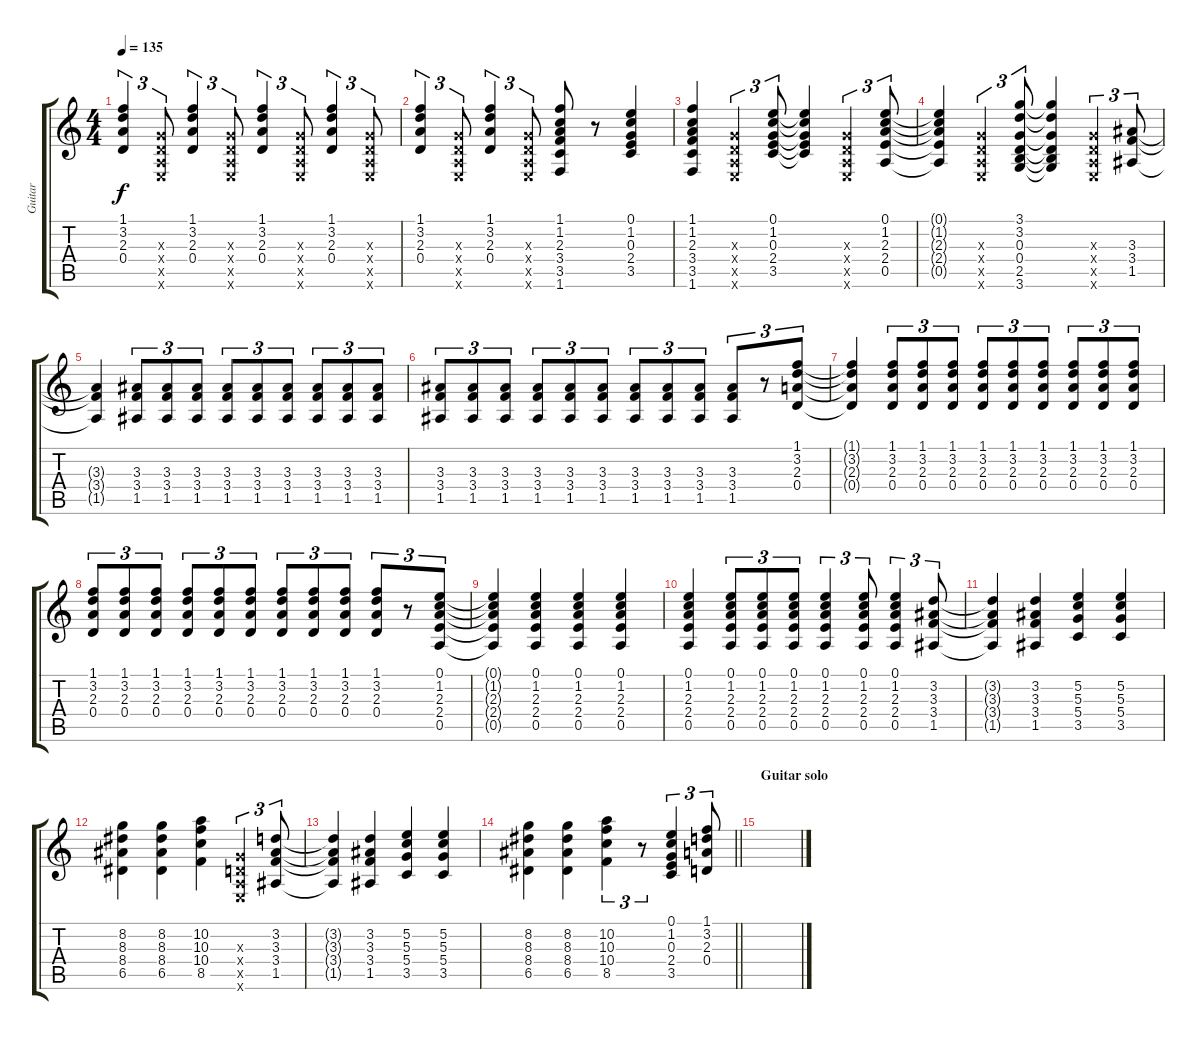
\track ("Guitar" "Guitar") {instrument acousticguitarsteel}
\staff {score tabs}
\tuning (E4 B3 G3 D3 A2 E2) {hide}
\ts (4 4)
\tempo 135
\clef g2
\ks c
(1.1 3.2 2.3 0.4).4{tu (3 2) dy f} (0.3{x} 0.4{x} 0.5{x} 0.6{x}).8{tu (3 2)} (1.1 3.2 2.3 0.4).4{tu (3 2)} (0.3{x} 0.4{x} 0.5{x} 0.6{x}).8{tu (3 2)} (1.1 3.2 2.3 0.4).4{tu (3 2)} (0.3{x} 0.4{x} 0.5{x} 0.6{x}).8{tu (3 2)} (1.1 3.2 2.3 0.4).4{tu (3 2)} (0.3{x} 0.4{x} 0.5{x} 0.6{x}).8{tu (3 2)} |
(1.1 3.2 2.3 0.4).4{tu (3 2)} (0.3{x} 0.4{x} 0.5{x} 0.6{x}).8{tu (3 2)} (1.1 3.2 2.3 0.4).4{tu (3 2)} (0.3{x} 0.4{x} 0.5{x} 0.6{x}).8{tu (3 2)} (1.1 1.2 2.3 3.4 3.5 1.6).8 r.8 (0.1 1.2 0.3 2.4 3.5).4 |
(1.1 1.2 2.3 3.4 3.5 1.6).4 (0.3{x} 0.4{x} 0.5{x} 0.6{x}).4{tu (3 2)} (0.1 1.2 0.3 2.4 3.5).8{tu (3 2)} (0.1{t} 1.2{t} 0.3{t} 2.4{t} 3.5{t}).4 (0.3{x} 0.4{x} 0.5{x} 0.6{x}).4{tu (3 2)} (0.1 1.2 2.3 2.4 0.5).8{tu (3 2)} |
(0.1{t} 1.2{t} 2.3{t} 2.4{t} 0.5{t}).4 (0.3{x} 0.4{x} 0.5{x} 0.6{x}).4{tu (3 2)} (3.1 3.2 0.3 0.4 2.5 3.6).8{tu (3 2)} (3.1{t} 3.2{t} 0.3{t} 0.4{t} 2.5{t} 3.6{t}).4 (0.3{x} 0.4{x} 0.5{x} 0.6{x}).4{tu (3 2)} (3.3 3.4 1.5).8{tu (3 2)} |
(3.3{t} 3.4{t} 1.5{t}).4 (3.3 3.4 1.5).8{tu (3 2) volume 8} (3.3 3.4 1.5).8{tu (3 2) volume 16} (3.3 3.4 1.5).8{tu (3 2)} (3.3 3.4 1.5).8{tu (3 2)} (3.3 3.4 1.5).8{tu (3 2)} (3.3 3.4 1.5).8{tu (3 2)} (3.3 3.4 1.5).8{tu (3 2)} (3.3 3.4 1.5).8{tu (3 2)} (3.3 3.4 1.5).8{tu (3 2)} |
(3.3 3.4 1.5).8{tu (3 2)} (3.3 3.4 1.5).8{tu (3 2)} (3.3 3.4 1.5).8{tu (3 2)} (3.3 3.4 1.5).8{tu (3 2)} (3.3 3.4 1.5).8{tu (3 2)} (3.3 3.4 1.5).8{tu (3 2)} (3.3 3.4 1.5).8{tu (3 2)} (3.3 3.4 1.5).8{tu (3 2)} (3.3 3.4 1.5).8{tu (3 2)} (3.3 3.4 1.5).8{tu (3 2)} r.8{tu (3 2)} (1.1 3.2 2.3 0.4).8{tu (3 2)} |
(1.1{t} 3.2{t} 2.3{t} 0.4{t}).4 (1.1 3.2 2.3 0.4).8{tu (3 2) volume 8} (1.1 3.2 2.3 0.4).8{tu (3 2) volume 16} (1.1 3.2 2.3 0.4).8{tu (3 2)} (1.1 3.2 2.3 0.4).8{tu (3 2)} (1.1 3.2 2.3 0.4).8{tu (3 2)} (1.1 3.2 2.3 0.4).8{tu (3 2)} (1.1 3.2 2.3 0.4).8{tu (3 2)} (1.1 3.2 2.3 0.4).8{tu (3 2)} (1.1 3.2 2.3 0.4).8{tu (3 2)} |
(1.1 3.2 2.3 0.4).8{tu (3 2)} (1.1 3.2 2.3 0.4).8{tu (3 2)} (1.1 3.2 2.3 0.4).8{tu (3 2)} (1.1 3.2 2.3 0.4).8{tu (3 2)} (1.1 3.2 2.3 0.4).8{tu (3 2)} (1.1 3.2 2.3 0.4).8{tu (3 2)} (1.1 3.2 2.3 0.4).8{tu (3 2)} (1.1 3.2 2.3 0.4).8{tu (3 2)} (1.1 3.2 2.3 0.4).8{tu (3 2)} (1.1 3.2 2.3 0.4).8{tu (3 2)} r.8{tu (3 2)} (0.1 1.2 2.3 2.4 0.5).8{tu (3 2)} |
(0.1{t} 1.2{t} 2.3{t} 2.4{t} 0.5{t}).4 (0.1 1.2 2.3 2.4 0.5).4{volume 8} (0.1 1.2 2.3 2.4 0.5).4{volume 16} (0.1 1.2 2.3 2.4 0.5).4 |
(0.1 1.2 2.3 2.4 0.5).4 (0.1 1.2 2.3 2.4 0.5).8{tu (3 2)} (0.1 1.2 2.3 2.4 0.5).8{tu (3 2)} (0.1 1.2 2.3 2.4 0.5).8{tu (3 2)} (0.1 1.2 2.3 2.4 0.5).4{tu (3 2)} (0.1 1.2 2.3 2.4 0.5).8{tu (3 2)} (0.1 1.2 2.3 2.4 0.5).4{tu (3 2)} (3.2 3.3 3.4 1.5).8{tu (3 2)} |
(3.2{t} 3.3{t} 3.4{t} 1.5{t}).4 (3.2 3.3 3.4 1.5).4 (5.2 5.3 5.4 3.5).4 (5.2 5.3 5.4 3.5).4 |
(8.2 8.3 8.4 6.5).4 (8.2 8.3 8.4 6.5).4 (10.2 10.3 10.4 8.5).4 (0.3{x} 0.4{x} 0.5{x} 0.6{x}).4{tu (3 2)} (3.2 3.3 3.4 1.5).8{tu (3 2)} |
(3.2{t} 3.3{t} 3.4{t} 1.5{t}).4 (3.2 3.3 3.4 1.5).4 (5.2 5.3 5.4 3.5).4 (5.2 5.3 5.4 3.5).4 |
\barLineRight lightlight
(8.2 8.3 8.4 6.5).4 (8.2 8.3 8.4 6.5).4 (10.2 10.3 10.4 8.5).4{tu (3 2)} r.8{tu (3 2)} (0.1 1.2 0.3 2.4 3.5).4{tu (3 2)} (1.1 3.2 2.3 0.4).8{tu (3 2)} |
\section ("" "Guitar solo")
